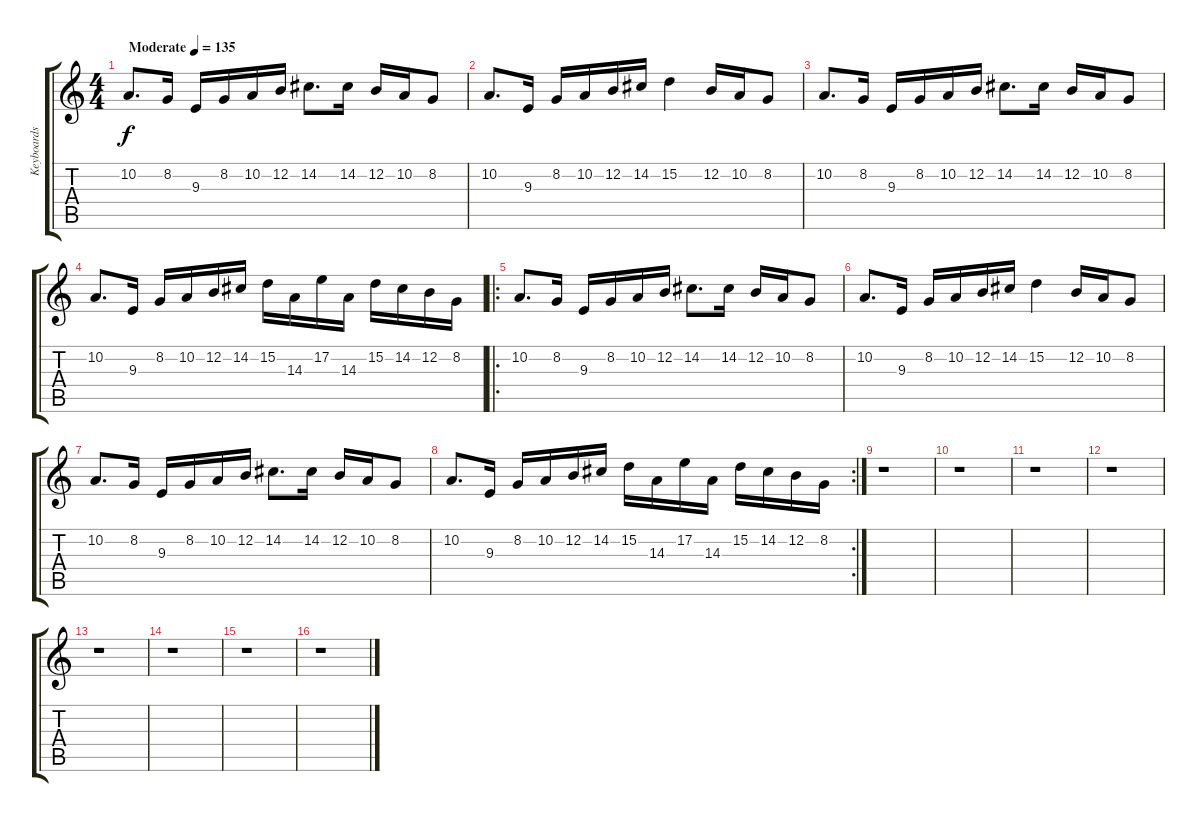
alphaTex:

\track ("Keyboards" "Keyboards") {instrument violin}
\staff {score tabs}
\tuning (E4 B3 G3 D3 A2 E2) {hide}
\ts (4 4)
\tempo (135 "Moderate")
\clef g2
\ks c
10.2.8{d dy f instrument violin} 8.2.16 9.3.16 8.2.16 10.2.16 12.2.16 14.2.8{d} 14.2.16 12.2.16 10.2.16 8.2.8 |
10.2.8{d} 9.3.16 8.2.16 10.2.16 12.2.16 14.2.16 15.2.4 12.2.16 10.2.16 8.2.8 |
10.2.8{d} 8.2.16 9.3.16 8.2.16 10.2.16 12.2.16 14.2.8{d} 14.2.16 12.2.16 10.2.16 8.2.8 |
10.2.8{d} 9.3.16 8.2.16 10.2.16 12.2.16 14.2.16 15.2.16 14.3.16 17.2.16 14.3.16 15.2.16 14.2.16 12.2.16 8.2.16 |
\ro
10.2.8{d} 8.2.16 9.3.16 8.2.16 10.2.16 12.2.16 14.2.8{d} 14.2.16 12.2.16 10.2.16 8.2.8 |
10.2.8{d} 9.3.16 8.2.16 10.2.16 12.2.16 14.2.16 15.2.4 12.2.16 10.2.16 8.2.8 |
10.2.8{d} 8.2.16 9.3.16 8.2.16 10.2.16 12.2.16 14.2.8{d} 14.2.16 12.2.16 10.2.16 8.2.8 |
\rc 2
10.2.8{d} 9.3.16 8.2.16 10.2.16 12.2.16 14.2.16 15.2.16 14.3.16 17.2.16 14.3.16 15.2.16 14.2.16 12.2.16 8.2.16 |
r.1 |
r.1 |
r.1 |
r.1 |
r.1 |
r.1 |
r.1 |
r.1
